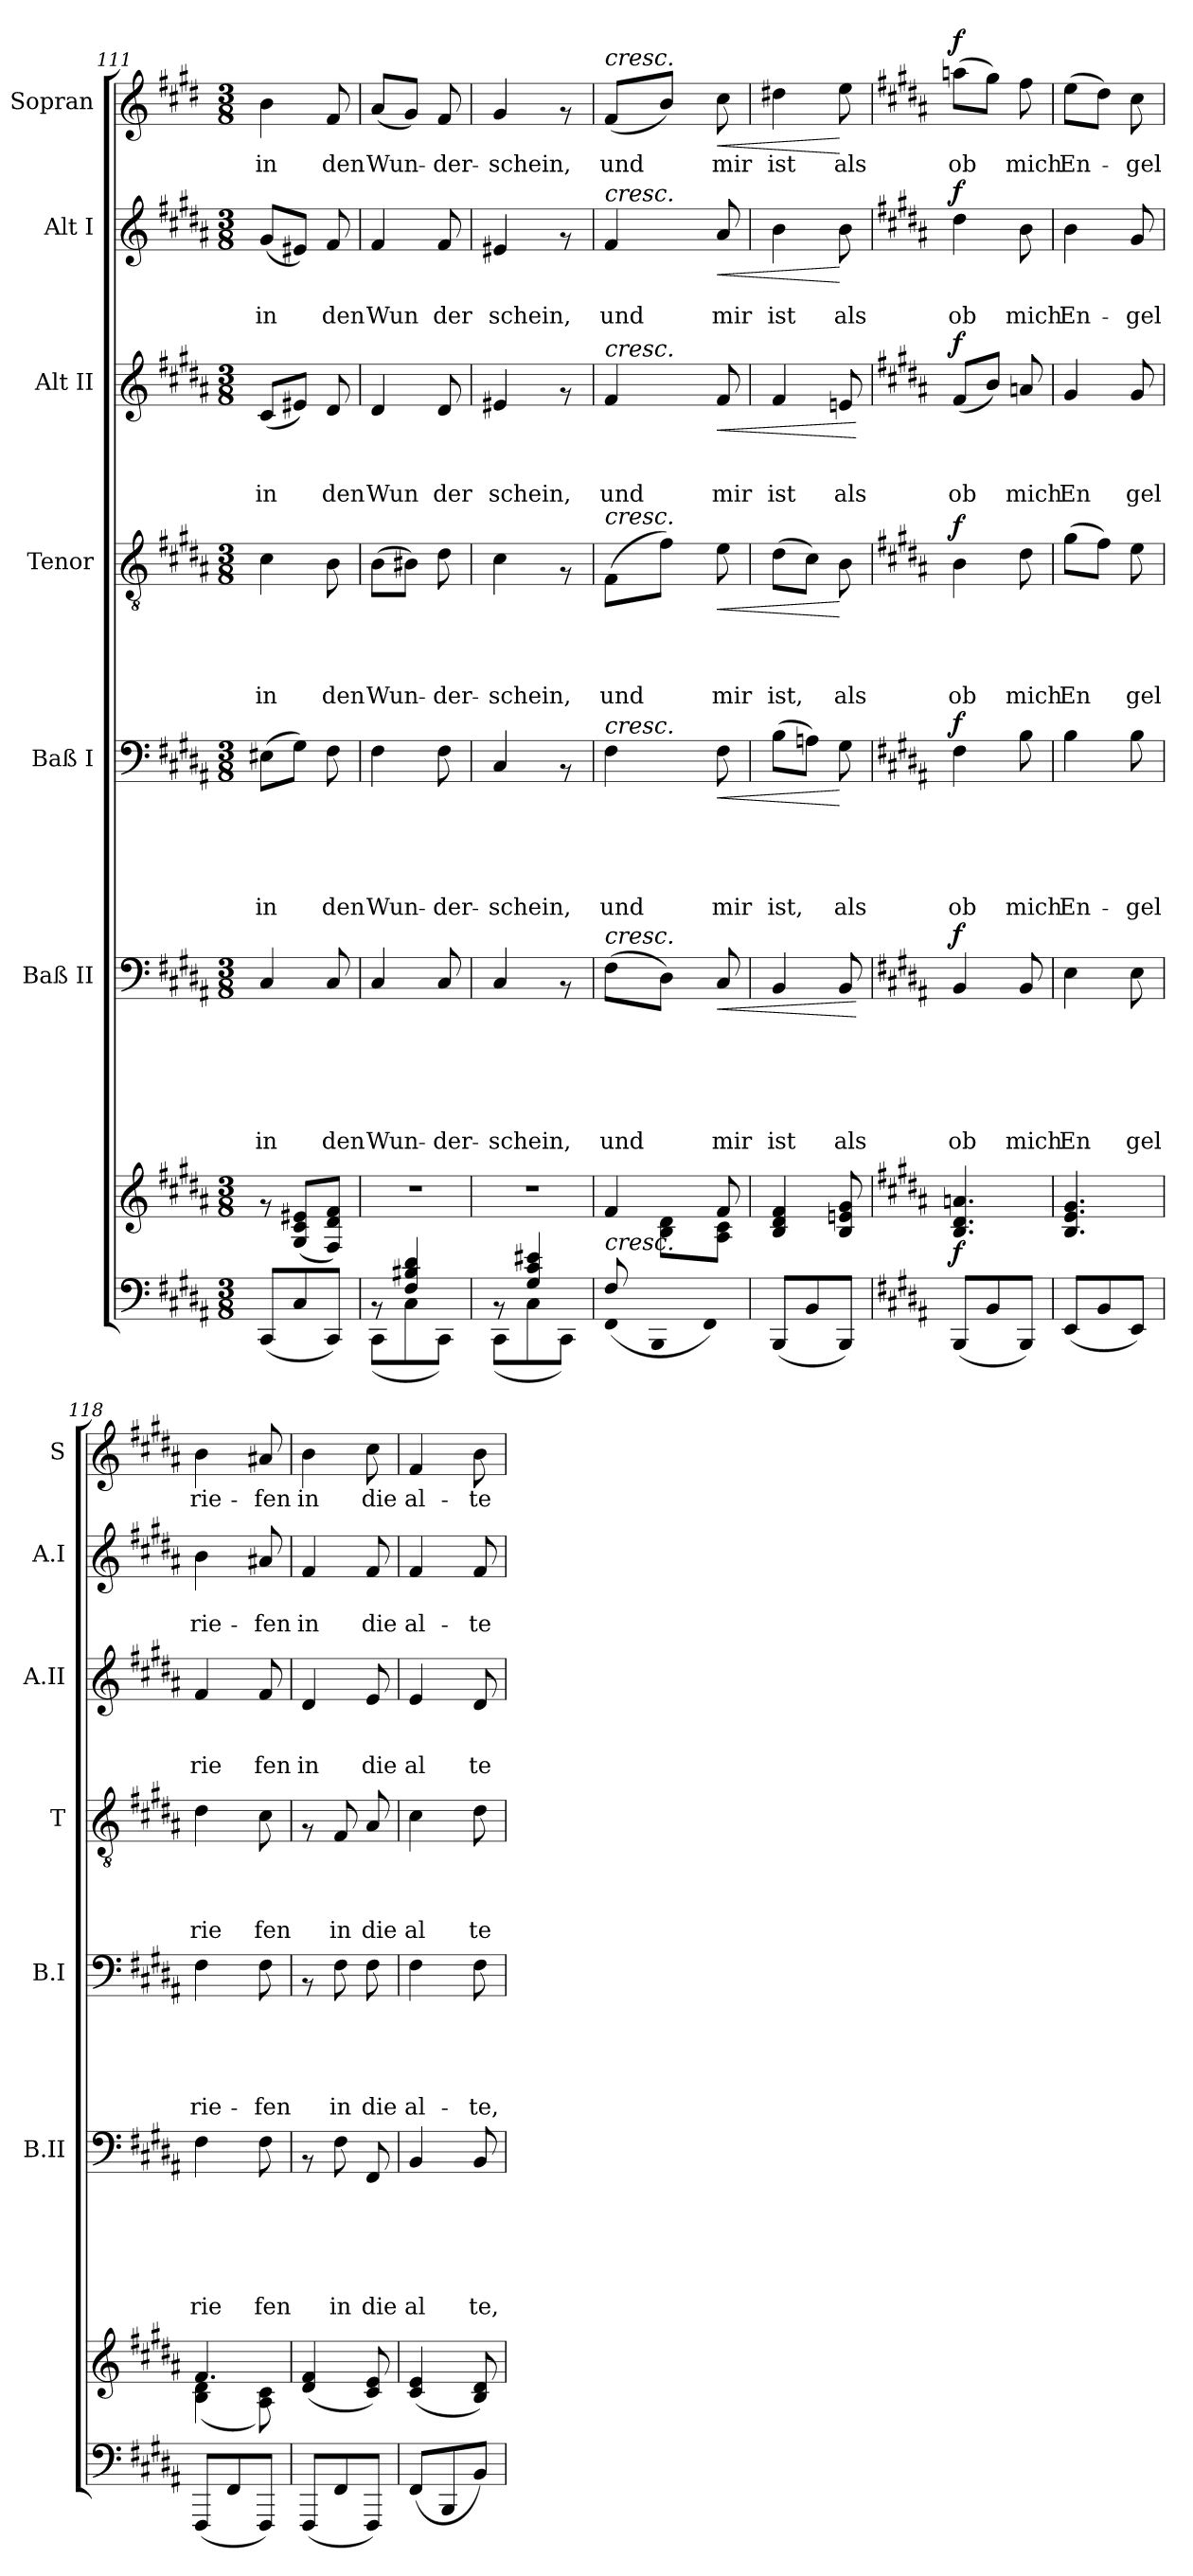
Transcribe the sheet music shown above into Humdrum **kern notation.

**kern	**kern	**dynam	**kern	**text	**text	**text	**text	**text	**text	**dynam	**kern	**text	**text	**text	**text	**text	**dynam	**kern	**text	**text	**text	**text	**dynam	**kern	**text	**text	**text	**dynam	**kern	**text	**text	**dynam	**kern	**text	**dynam
*part8	*part7	*part7	*part6	*part6	*part6	*part6	*part6	*part6	*part6	*part6	*part5	*part5	*part5	*part5	*part5	*part5	*part5	*part4	*part4	*part4	*part4	*part4	*part4	*part3	*part3	*part3	*part3	*part3	*part2	*part2	*part2	*part2	*part1	*part1	*part1
*staff8	*staff7	*staff7	*staff6	*staff6	*staff6	*staff6	*staff6	*staff6	*staff6	*staff6	*staff5	*staff5	*staff5	*staff5	*staff5	*staff5	*staff5	*staff4	*staff4	*staff4	*staff4	*staff4	*staff4	*staff3	*staff3	*staff3	*staff3	*staff3	*staff2	*staff2	*staff2	*staff2	*staff1	*staff1	*staff1
*	*	*	*I"Baß II	*	*	*	*	*	*	*	*I"Baß I	*	*	*	*	*	*	*I"Tenor	*	*	*	*	*	*I"Alt II	*	*	*	*	*I"Alt I	*	*	*	*I"Sopran	*	*
*	*	*	*I'B.II	*	*	*	*	*	*	*	*I'B.I	*	*	*	*	*	*	*I'T	*	*	*	*	*	*I'A.II	*	*	*	*	*I'A.I	*	*	*	*I'S	*	*
*clefF4	*clefG2	*	*clefF4	*	*	*	*	*	*	*	*clefF4	*	*	*	*	*	*	*clefGv2	*	*	*	*	*	*clefG2	*	*	*	*	*clefG2	*	*	*	*clefG2	*	*
*k[f#c#g#d#a#]	*k[f#c#g#d#a#]	*	*k[f#c#g#d#a#]	*	*	*	*	*	*	*	*k[f#c#g#d#a#]	*	*	*	*	*	*	*k[f#c#g#d#a#]	*	*	*	*	*	*k[f#c#g#d#a#]	*	*	*	*	*k[f#c#g#d#a#]	*	*	*	*k[f#c#g#d#]	*	*
*B:	*B:	*	*B:	*	*	*	*	*	*	*	*B:	*	*	*	*	*	*	*B:	*	*	*	*	*	*B:	*	*	*	*	*B:	*	*	*	*E:	*	*
*M3/8	*M3/8	*	*M3/8	*	*	*	*	*	*	*	*M3/8	*	*	*	*	*	*	*M3/8	*	*	*	*	*	*M3/8	*	*	*	*	*M3/8	*	*	*	*M3/8	*	*
=111	=111	=111	=111	=111	=111	=111	=111	=111	=111	=111	=111	=111	=111	=111	=111	=111	=111	=111	=111	=111	=111	=111	=111	=111	=111	=111	=111	=111	=111	=111	=111	=111	=111	=111	=111
!	!	!	!	!	!	!	!	!	!LO:LY:b:rj	!	!	!	!	!	!	!LO:LY:b:rj	!	!	!	!	!	!LO:LY:b:rj	!	!	!	!	!LO:LY:b:rj	!	!	!	!LO:LY:b:rj	!	!	!LO:LY:b:rj	!
(<8CC#/L	8rf	.	4C#/	.	.	.	.	.	in	.	(>8E#X\L	.	.	.	.	in	.	4c#\	.	.	.	in	.	(<8c#/L	.	.	in	.	(<8g#/L	.	in	.	4b\	in	.
8C#/	(<8G#/ 8c#/ 8e#X/L	.	.	.	.	.	.	.	.	.	8G#\J)	.	.	.	.	.	.	.	.	.	.	.	.	8e#X/J)	.	.	.	.	8e#X/J)	.	.	.	.	.	.
!	!	!	!	!	!	!	!	!	!LO:LY:b:rj	!	!	!	!	!	!	!LO:LY:b:rj	!	!	!	!	!	!LO:LY:b:rj	!	!	!	!	!LO:LY:b:rj	!	!	!	!LO:LY:b:rj	!	!	!LO:LY:b:rj	!
8CC#/J)	8F#/ 8d#/ 8f#/J)	.	8C#/	.	.	.	.	.	den	.	8F#\	.	.	.	.	den	.	8B\	.	.	.	den	.	8d#/	.	.	den	.	8f#/	.	den	.	8f#/	den	.
=112!	=112!	=112!	=112!	=112!	=112!	=112!	=112!	=112!	=112!	=112!	=112!	=112!	=112!	=112!	=112!	=112!	=112!	=112!	=112!	=112!	=112!	=112!	=112!	=112!	=112!	=112!	=112!	=112!	=112!	=112!	=112!	=112!	=112!	=112!	=112!
*^	*	*	*	*	*	*	*	*	*	*	*	*	*	*	*	*	*	*	*	*	*	*	*	*	*	*	*	*	*	*	*	*	*	*	*
!	!	!	!	!	!	!	!	!	!	!LO:LY:b:rj	!	!	!	!	!	!	!LO:LY:b:rj	!	!	!	!	!	!LO:LY:b:rj	!	!	!	!	!LO:LY:b:rj	!	!	!	!LO:LY:b:rj	!	!	!LO:LY:b:rj	!
8rBB	(<8CC#\L	4.r	.	4C#/	.	.	.	.	.	Wun-	.	4F#\	.	.	.	.	Wun-	.	(>8B\L	.	.	.	Wun-	.	4d#/	.	.	Wun	.	4f#/	.	Wun	.	(<8a/L	Wun-	.
4F#/ 4B#X/ 4d#/	8C#\	.	.	.	.	.	.	.	.	.	.	.	.	.	.	.	.	.	8B#X\J)	.	.	.	.	.	.	.	.	.	.	.	.	.	.	8g#/J)	.	.
!	!	!	!	!	!	!	!	!	!	!LO:LY:b:rj	!	!	!	!	!	!	!LO:LY:b:rj	!	!	!	!	!	!LO:LY:b:rj	!	!	!	!	!LO:LY:b:rj	!	!	!	!LO:LY:b:rj	!	!	!LO:LY:b:rj	!
.	8CC#\J)	.	.	8C#/	.	.	.	.	.	-der-	.	8F#\	.	.	.	.	-der-	.	8d#\	.	.	.	-der-	.	8d#/	.	.	der	.	8f#/	.	der	.	8f#/	-der-	.
=113!	=113!	=113!	=113!	=113!	=113!	=113!	=113!	=113!	=113!	=113!	=113!	=113!	=113!	=113!	=113!	=113!	=113!	=113!	=113!	=113!	=113!	=113!	=113!	=113!	=113!	=113!	=113!	=113!	=113!	=113!	=113!	=113!	=113!	=113!	=113!	=113!
!	!	!	!	!	!	!	!	!	!	!LO:LY:b:rj	!	!	!	!	!	!	!LO:LY:b:rj	!	!	!	!	!	!LO:LY:b:rj	!	!	!	!	!LO:LY:b:rj	!	!	!	!LO:LY:b:rj	!	!	!LO:LY:b:rj	!
8rBB	(<8CC#\L	4.r	.	4C#/	.	.	.	.	.	-schein,	.	4C#/	.	.	.	.	-schein,	.	4c#\	.	.	.	-schein,	.	4e#X/	.	.	schein,	.	4e#X/	.	schein,	.	4g#/	-schein,	.
4G#/ 4c#/ 4e#X/	8C#\	.	.	.	.	.	.	.	.	.	.	.	.	.	.	.	.	.	.	.	.	.	.	.	.	.	.	.	.	.	.	.	.	.	.	.
.	8CC#\J)	.	.	8rAA	.	.	.	.	.	.	.	8rAA	.	.	.	.	.	.	8rF	.	.	.	.	.	8rf	.	.	.	.	8rf	.	.	.	8rf	.	.
=114!	=114!	=114!	=114!	=114!	=114!	=114!	=114!	=114!	=114!	=114!	=114!	=114!	=114!	=114!	=114!	=114!	=114!	=114!	=114!	=114!	=114!	=114!	=114!	=114!	=114!	=114!	=114!	=114!	=114!	=114!	=114!	=114!	=114!	=114!	=114!	=114!
*	*Xtuplet	*	*	*	*	*	*	*	*	*	*	*	*	*	*	*	*	*	*	*	*	*	*	*	*	*	*	*	*	*	*	*	*	*	*	*
!	!	!	!	!	!	!	!	!	!	!	!	!	!	!	!	!	!	!	!	!	!	!	!	!	!	!	!	!	!	!	!	!	!	!LO:TX:a:i:t=cresc.	!	!
!	!	!	!	!	!	!	!	!	!	!	!	!	!	!	!	!	!	!	!	!	!	!	!	!	!	!	!	!	!	!LO:TX:a:i:t=cresc.	!	!	!	!	!	!
!	!	!	!	!	!	!	!	!	!	!	!	!	!	!	!	!	!	!	!	!	!	!	!	!	!LO:TX:a:i:t=cresc.	!	!	!	!	!	!	!	!	!	!	!
!	!	!	!	!	!	!	!	!	!	!	!	!	!	!	!	!	!	!	!LO:TX:a:i:t=cresc.	!	!	!	!	!	!	!	!	!	!	!	!	!	!	!	!	!
!	!	!	!	!	!	!	!	!	!	!	!	!LO:TX:a:i:t=cresc.	!	!	!	!	!	!	!	!	!	!	!	!	!	!	!	!	!	!	!	!	!	!	!	!
!	!	!	!	!LO:TX:a:i:t=cresc.	!	!	!	!	!	!	!	!	!	!	!	!	!	!	!	!	!	!	!	!	!	!	!	!	!	!	!	!	!	!	!	!
!LO:TX:a:i:t=cresc.	!	!	!	!	!	!	!	!	!	!	!	!	!	!	!	!	!	!	!	!	!	!	!	!	!	!	!	!	!	!	!	!	!	!	!	!
!	!LO:N:vis=8	!	!	!	!	!	!	!	!	!LO:LY:b:rj	!	!	!	!	!	!	!LO:LY:b:rj	!	!	!	!	!	!LO:LY:b:rj	!	!	!	!	!LO:LY:b:rj	!	!	!	!LO:LY:b:rj	!	!	!LO:LY:b:rj	!
*	*	*^	*	*	*	*	*	*	*	*	*	*	*	*	*	*	*	*	*	*	*	*	*	*	*	*	*	*	*	*	*	*	*	*	*	*
8F#/	(<4096%341FF#/	4f#/	8ryy	.	(>8F#\L	.	.	.	.	.	und	.	4F#\	.	.	.	.	und	.	(>8F#\L	.	.	.	und	.	4f#/	.	.	und	.	4f#/	.	und	.	(<8f#/L	und	.
.	64ryy	.	.	.	.	.	.	.	.	.	.	.	.	.	.	.	.	.	.	.	.	.	.	.	.	.	.	.	.	.	.	.	.	.	.	.	.
.	128ryy	.	.	.	.	.	.	.	.	.	.	.	.	.	.	.	.	.	.	.	.	.	.	.	.	.	.	.	.	.	.	.	.	.	.	.	.
.	256ryy	.	.	.	.	.	.	.	.	.	.	.	.	.	.	.	.	.	.	.	.	.	.	.	.	.	.	.	.	.	.	.	.	.	.	.	.
.	2048ryy	.	.	.	.	.	.	.	.	.	.	.	.	.	.	.	.	.	.	.	.	.	.	.	.	.	.	.	.	.	.	.	.	.	.	.	.
!	!LO:N:vis=8	!	!	!	!	!	!	!	!	!	!	!	!	!	!	!	!	!	!	!	!	!	!	!	!	!	!	!	!	!	!	!	!	!	!	!	!
.	2048%171BBB/	.	.	.	.	.	.	.	.	.	.	.	.	.	.	.	.	.	.	.	.	.	.	.	.	.	.	.	.	.	.	.	.	.	.	.	.
8ryy	.	.	8B\ 8d#\L	.	8D#\J)	.	.	.	.	.	.	.	.	.	.	.	.	.	.	8f#\J)	.	.	.	.	.	.	.	.	.	.	.	.	.	.	8b/J)	.	.
.	64ryy	.	.	.	.	.	.	.	.	.	.	.	.	.	.	.	.	.	.	.	.	.	.	.	.	.	.	.	.	.	.	.	.	.	.	.	.
.	128ryy	.	.	.	.	.	.	.	.	.	.	.	.	.	.	.	.	.	.	.	.	.	.	.	.	.	.	.	.	.	.	.	.	.	.	.	.
.	256ryy	.	.	.	.	.	.	.	.	.	.	.	.	.	.	.	.	.	.	.	.	.	.	.	.	.	.	.	.	.	.	.	.	.	.	.	.
.	2048ryy	.	.	.	.	.	.	.	.	.	.	.	.	.	.	.	.	.	.	.	.	.	.	.	.	.	.	.	.	.	.	.	.	.	.	.	.
!	!LO:N:vis=8	!	!	!	!	!	!	!	!	!	!	!	!	!	!	!	!	!	!	!	!	!	!	!	!	!	!	!	!	!	!	!	!	!	!	!	!
.	4096%113FF#/)	.	.	.	.	.	.	.	.	.	.	.	.	.	.	.	.	.	.	.	.	.	.	.	.	.	.	.	.	.	.	.	.	.	.	.	.
!	!	!	!	!	!	!	!	!	!	!	!LO:LY:b:rj	!LO:HP:b	!	!	!	!	!	!LO:LY:b:rj	!LO:HP:b	!	!	!	!	!LO:LY:b:rj	!LO:HP:b	!	!	!	!LO:LY:b:rj	!LO:HP:b	!	!	!LO:LY:b:rj	!LO:HP:b	!	!LO:LY:b:rj	!LO:HP:b
8ryy	8ryy	8f#/	8A#\ 8c#\J	.	8C#/	.	.	.	.	.	mir	<	8F#\	.	.	.	.	mir	<	8e\	.	.	.	mir	<	8f#/	.	.	mir	<	8a#/	.	mir	<	8cc#\	mir	<
=115!	=115!	=115!	=115!	=115!	=115!	=115!	=115!	=115!	=115!	=115!	=115!	=115!	=115!	=115!	=115!	=115!	=115!	=115!	=115!	=115!	=115!	=115!	=115!	=115!	=115!	=115!	=115!	=115!	=115!	=115!	=115!	=115!	=115!	=115!	=115!	=115!	=115!
!	!	!	!	!	!	!	!	!	!	!	!LO:LY:b:rj	!	!	!	!	!	!	!LO:LY:b:rj	!	!	!	!	!	!LO:LY:b:rj	!	!	!	!	!LO:LY:b:rj	!	!	!	!LO:LY:b:rj	!	!	!LO:LY:b:rj	!
*v	*v	*	*	*	*	*	*	*	*	*	*	*	*	*	*	*	*	*	*	*	*	*	*	*	*	*	*	*	*	*	*	*	*	*	*	*	*
*	*v	*v	*	*	*	*	*	*	*	*	*	*	*	*	*	*	*	*	*	*	*	*	*	*	*	*	*	*	*	*	*	*	*	*	*	*
(<8BBB/L	4B/ 4d#/ 4f#/	.	4BB/	.	.	.	.	.	ist	.	(>8B\L	.	.	.	.	ist,	.	(>8d#\L	.	.	.	ist,	.	4f#/	.	.	ist	.	4b\	.	ist	.	4dd#X\	ist	.
8BB/	.	.	.	.	.	.	.	.	.	.	8An\J)	.	.	.	.	.	.	8c#\J)	.	.	.	.	.	.	.	.	.	.	.	.	.	.	.	.	.
!	!	!	!	!	!	!	!	!	!LO:LY:b:rj	!	!	!	!	!	!	!LO:LY:b:rj	!	!	!	!	!	!LO:LY:b:rj	!	!	!	!	!LO:LY:b:rj	!	!	!	!LO:LY:b:rj	!	!	!LO:LY:b:rj	!
8BBB/J)	8B/ 8en/ 8g#/	.	8BB/	.	.	.	.	.	als	.	8G#\	.	.	.	.	als	[	8B\	.	.	.	als	[	8en/	.	.	als	.	8b\	.	als	[	8ee\	als	[
.	.	.	.	.	.	.	.	.	.	[	.	.	.	.	.	.	.	.	.	.	.	.	.	.	.	.	.	[	.	.	.	.	.	.	.
!!LO:PB:g=z
=116!	=116!	=116!	=116!	=116!	=116!	=116!	=116!	=116!	=116!	=116!	=116!	=116!	=116!	=116!	=116!	=116!	=116!	=116!	=116!	=116!	=116!	=116!	=116!	=116!	=116!	=116!	=116!	=116!	=116!	=116!	=116!	=116!	=116!	=116!	=116!
*	*	*	*	*	*	*	*	*	*	*	*	*	*	*	*	*	*	*	*	*	*	*	*	*	*	*	*	*	*	*	*	*	*k[f#c#g#d#a#]	*	*
*	*	*	*	*	*	*	*	*	*	*	*	*	*	*	*	*	*	*	*	*	*	*	*	*	*	*	*	*	*	*	*	*	*B:	*	*
!	!	!LO:DY:b	!	!	!	!	!	!	!LO:LY:b:rj	!LO:DY:a	!	!	!	!	!	!LO:LY:b:rj	!LO:DY:a	!	!	!	!	!LO:LY:b:rj	!LO:DY:a	!	!	!	!LO:LY:b:rj	!LO:DY:a	!	!	!LO:LY:b:rj	!LO:DY:a	!	!LO:LY:b:rj	!LO:DY:a
(<8BBB/L	4.B/ 4.d#/ 4.an/	f	4BB/	.	.	.	.	.	ob	f	4F#\	.	.	.	.	ob	f	4B\	.	.	.	ob	f	(<8f#/L	.	.	ob	f	4dd#\	.	ob	f	(>8aan\L	ob	f
8BB/	.	.	.	.	.	.	.	.	.	.	.	.	.	.	.	.	.	.	.	.	.	.	.	8b/J)	.	.	.	.	.	.	.	.	8gg#\J)	.	.
!	!	!	!	!	!	!	!	!	!LO:LY:b:rj	!	!	!	!	!	!	!LO:LY:b:rj	!	!	!	!	!	!LO:LY:b:rj	!	!	!	!	!LO:LY:b:rj	!	!	!	!LO:LY:b:rj	!	!	!LO:LY:b:rj	!
8BBB/J)	.	.	8BB/	.	.	.	.	.	mich	.	8B\	.	.	.	.	mich	.	8d#\	.	.	.	mich	.	8an/	.	.	mich	.	8b\	.	mich	.	8ff#\	mich	.
=117!	=117!	=117!	=117!	=117!	=117!	=117!	=117!	=117!	=117!	=117!	=117!	=117!	=117!	=117!	=117!	=117!	=117!	=117!	=117!	=117!	=117!	=117!	=117!	=117!	=117!	=117!	=117!	=117!	=117!	=117!	=117!	=117!	=117!	=117!	=117!
!	!	!	!	!	!	!	!	!	!LO:LY:b:rj	!	!	!	!	!	!	!LO:LY:b:rj	!	!	!	!	!	!LO:LY:b:rj	!	!	!	!	!LO:LY:b:rj	!	!	!	!LO:LY:b:rj	!	!	!LO:LY:b:rj	!
(<8EE/L	4.B/ 4.e/ 4.g#/	.	4E\	.	.	.	.	.	En	.	4B\	.	.	.	.	En-	.	(>8g#\L	.	.	.	En	.	4g#/	.	.	En	.	4b\	.	En-	.	(>8ee\L	En-	.
8BB/	.	.	.	.	.	.	.	.	.	.	.	.	.	.	.	.	.	8f#\J)	.	.	.	.	.	.	.	.	.	.	.	.	.	.	8dd#\J)	.	.
!	!	!	!	!	!	!	!	!	!LO:LY:b:rj	!	!	!	!	!	!	!LO:LY:b:rj	!	!	!	!	!	!LO:LY:b:rj	!	!	!	!	!LO:LY:b:rj	!	!	!	!LO:LY:b:rj	!	!	!LO:LY:b:rj	!
8EE/J)	.	.	8E\	.	.	.	.	.	gel	.	8B\	.	.	.	.	-gel	.	8e\	.	.	.	gel	.	8g#/	.	.	gel	.	8g#/	.	-gel	.	8cc#\	-gel	.
=118!	=118!	=118!	=118!	=118!	=118!	=118!	=118!	=118!	=118!	=118!	=118!	=118!	=118!	=118!	=118!	=118!	=118!	=118!	=118!	=118!	=118!	=118!	=118!	=118!	=118!	=118!	=118!	=118!	=118!	=118!	=118!	=118!	=118!	=118!	=118!
*	*^	*	*	*	*	*	*	*	*	*	*	*	*	*	*	*	*	*	*	*	*	*	*	*	*	*	*	*	*	*	*	*	*	*	*
!	!	!	!	!	!	!	!	!	!	!LO:LY:b:rj	!	!	!	!	!	!	!LO:LY:b:rj	!	!	!	!	!	!LO:LY:b:rj	!	!	!	!	!LO:LY:b:rj	!	!	!	!LO:LY:b:rj	!	!	!LO:LY:b:rj	!
(<8FFF#/L	4.f#/	(<4B\ 4d#\	.	4F#\	.	.	.	.	.	rie	.	4F#\	.	.	.	.	rie-	.	4d#\	.	.	.	rie	.	4f#/	.	.	rie	.	4b\	.	rie-	.	4b\	rie-	.
8FF#/	.	.	.	.	.	.	.	.	.	.	.	.	.	.	.	.	.	.	.	.	.	.	.	.	.	.	.	.	.	.	.	.	.	.	.	.
!	!	!	!	!	!	!	!	!	!	!LO:LY:b:rj	!	!	!	!	!	!	!LO:LY:b:rj	!	!	!	!	!	!LO:LY:b:rj	!	!	!	!	!LO:LY:b:rj	!	!	!	!LO:LY:b:rj	!	!	!LO:LY:b:rj	!
8FFF#/J)	.	8A#\ 8c#\)	.	8F#\	.	.	.	.	.	fen	.	8F#\	.	.	.	.	-fen	.	8c#\	.	.	.	fen	.	8f#/	.	.	fen	.	8a#X/	.	-fen	.	8a#X/	-fen	.
=119!	=119!	=119!	=119!	=119!	=119!	=119!	=119!	=119!	=119!	=119!	=119!	=119!	=119!	=119!	=119!	=119!	=119!	=119!	=119!	=119!	=119!	=119!	=119!	=119!	=119!	=119!	=119!	=119!	=119!	=119!	=119!	=119!	=119!	=119!	=119!	=119!
!	!	!	!	!	!	!	!	!	!	!	!	!	!	!	!	!	!	!	!	!	!	!	!	!	!	!	!	!LO:LY:b:rj	!	!	!	!LO:LY:b:rj	!	!	!LO:LY:b:rj	!
*	*v	*v	*	*	*	*	*	*	*	*	*	*	*	*	*	*	*	*	*	*	*	*	*	*	*	*	*	*	*	*	*	*	*	*	*	*
(<8FFF#/L	(<4d#/ 4f#/	.	8rAA	.	.	.	.	.	.	.	8rAA	.	.	.	.	.	.	8rF	.	.	.	.	.	4d#/	.	.	in	.	4f#/	.	in	.	4b\	in	.
!	!	!	!	!	!	!	!	!	!LO:LY:b:rj	!	!	!	!	!	!	!LO:LY:b:rj	!	!	!	!	!	!LO:LY:b:rj	!	!	!	!	!	!	!	!	!	!	!	!	!
8FF#/	.	.	8F#\	.	.	.	.	.	in	.	8F#\	.	.	.	.	in	.	8F#/	.	.	.	in	.	.	.	.	.	.	.	.	.	.	.	.	.
!	!	!	!	!	!	!	!	!	!LO:LY:b:rj	!	!	!	!	!	!	!LO:LY:b:rj	!	!	!	!	!	!LO:LY:b:rj	!	!	!	!	!LO:LY:b:rj	!	!	!	!LO:LY:b:rj	!	!	!LO:LY:b:rj	!
8FFF#/J)	8c#/ 8e/)	.	8FF#/	.	.	.	.	.	die	.	8F#\	.	.	.	.	die	.	8A#/	.	.	.	die	.	8e/	.	.	die	.	8f#/	.	die	.	8cc#\	die	.
=120!	=120!	=120!	=120!	=120!	=120!	=120!	=120!	=120!	=120!	=120!	=120!	=120!	=120!	=120!	=120!	=120!	=120!	=120!	=120!	=120!	=120!	=120!	=120!	=120!	=120!	=120!	=120!	=120!	=120!	=120!	=120!	=120!	=120!	=120!	=120!
!	!	!	!	!	!	!	!	!	!LO:LY:b:rj	!	!	!	!	!	!	!LO:LY:b:rj	!	!	!	!	!	!LO:LY:b:rj	!	!	!	!	!LO:LY:b:rj	!	!	!	!LO:LY:b:rj	!	!	!LO:LY:b:rj	!
(<8FF#/L	(<4c#/ 4e/	.	4BB/	.	.	.	.	.	al	.	4F#\	.	.	.	.	al-	.	4c#\	.	.	.	al	.	4e/	.	.	al	.	4f#/	.	al-	.	4f#/	al-	.
8BBB/	.	.	.	.	.	.	.	.	.	.	.	.	.	.	.	.	.	.	.	.	.	.	.	.	.	.	.	.	.	.	.	.	.	.	.
!	!	!	!	!	!	!	!	!	!LO:LY:b:rj	!	!	!	!	!	!	!LO:LY:b:rj	!	!	!	!	!	!LO:LY:b:rj	!	!	!	!	!LO:LY:b:rj	!	!	!	!LO:LY:b:rj	!	!	!LO:LY:b:rj	!
8BB/J)	8B/ 8d#/)	.	8BB/	.	.	.	.	.	te,	.	8F#\	.	.	.	.	-te,	.	8d#\	.	.	.	te	.	8d#/	.	.	te	.	8f#/	.	-te	.	8b\	-te	.
=!	=!	=!	=!	=!	=!	=!	=!	=!	=!	=!	=!	=!	=!	=!	=!	=!	=!	=!	=!	=!	=!	=!	=!	=!	=!	=!	=!	=!	=!	=!	=!	=!	=!	=!	=!
*-	*-	*-	*-	*-	*-	*-	*-	*-	*-	*-	*-	*-	*-	*-	*-	*-	*-	*-	*-	*-	*-	*-	*-	*-	*-	*-	*-	*-	*-	*-	*-	*-	*-	*-	*-
